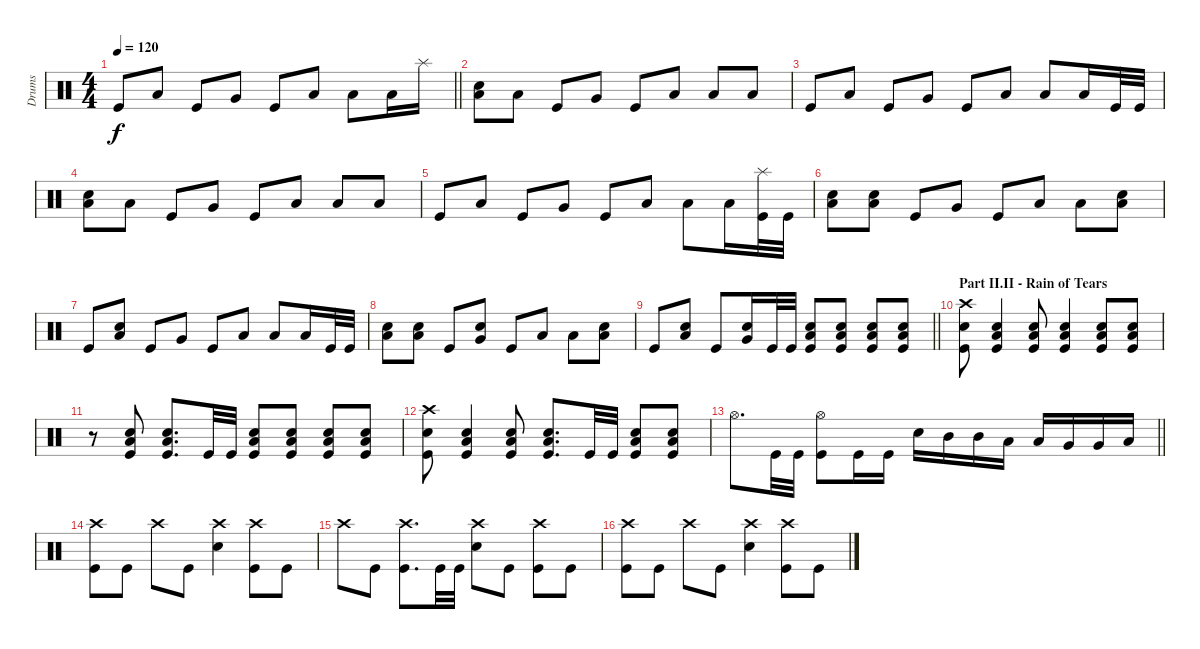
\track ("Drums" "Drums") {instrument percussion}
\staff
\articulation defaults
\ts (4 4)
\tempo 120
\clef neutral
\barLineRight lightlight
\ks c "Kick (hit)".8{dy f} "Low Tom (hit)".8 "Kick (hit)".8 "Very Low Tom (hit)".8 "Kick (hit)".8 "Low Floor Tom (hit)".8 "Low Floor Tom (hit)".8 "Low Floor Tom (hit)".16 "Splash (hit)".16
|
("Low Tom (hit)" "Electric Snare (hit)").8 "Low Tom (hit)".8 "Kick (hit)".8 "Very Low Tom (hit)".8 "Kick (hit)".8 "Low Floor Tom (hit)".8 "Low Floor Tom (hit)".8 "Low Floor Tom (hit)".8 |
"Kick (hit)".8 "Low Tom (hit)".8 "Kick (hit)".8 "Very Low Tom (hit)".8 "Kick (hit)".8 "Low Floor Tom (hit)".8 "Low Floor Tom (hit)".8 "Low Floor Tom (hit)".16 "Kick (hit)".32 "Kick (hit)".32 |
("Low Tom (hit)" "Electric Snare (hit)").8 "Low Tom (hit)".8 "Kick (hit)".8 "Very Low Tom (hit)".8 "Kick (hit)".8 "Low Floor Tom (hit)".8 "Low Floor Tom (hit)".8 "Low Floor Tom (hit)".8 |
"Kick (hit)".8 "Low Tom (hit)".8 "Kick (hit)".8 "Very Low Tom (hit)".8 "Kick (hit)".8 "Low Floor Tom (hit)".8 "Low Floor Tom (hit)".8 "Low Floor Tom (hit)".16 ("Splash (hit)" "Kick (hit)").32 "Kick (hit)".32 |
("Low Tom (hit)" "Electric Snare (hit)").8 ("Low Tom (hit)" "Electric Snare (hit)").8 "Kick (hit)".8 "Very Low Tom (hit)".8 "Kick (hit)".8 "Low Floor Tom (hit)".8 "Low Floor Tom (hit)".8 ("Electric Snare (hit)" "Low Floor Tom (hit)").8 |
"Kick (hit)".8 ("Low Tom (hit)" "Electric Snare (hit)").8 "Kick (hit)".8 "Very Low Tom (hit)".8 "Kick (hit)".8 "Low Floor Tom (hit)".8 "Low Floor Tom (hit)".8 "Low Floor Tom (hit)".16 "Kick (hit)".32 "Kick (hit)".32 |
("Low Tom (hit)" "Electric Snare (hit)").8 ("Low Tom (hit)" "Electric Snare (hit)").8 "Kick (hit)".8 ("Very Low Tom (hit)" "Electric Snare (hit)").8 "Kick (hit)".8 "Low Floor Tom (hit)".8 "Low Floor Tom (hit)".8 ("Electric Snare (hit)" "Low Floor Tom (hit)").8 |
\barLineRight lightlight "Kick (hit)".8
("Low Tom (hit)" "Electric Snare (hit)").8 "Kick (hit)".8 ("Very Low Tom (hit)" "Electric Snare (hit)").16 "Kick (hit)".32 "Kick (hit)".32 ("Low Floor Tom (hit)" "Electric Snare (hit)" "Kick (hit)").8 ("Low Floor Tom (hit)" "Electric Snare (hit)" "Kick (hit)").8 ("Low Floor Tom (hit)" "Electric Snare (hit)" "Kick (hit)").8 ("Low Floor Tom (hit)" "Electric Snare (hit)" "Kick (hit)").8 |
\section ("" "Part II.II - Rain of Tears")
("Crash high (hit)" "Electric Snare (hit)" "Kick (hit)").8 ("Low Floor Tom (hit)" "Electric Snare (hit)" "Kick (hit)").4 ("Low Floor Tom (hit)" "Electric Snare (hit)" "Kick (hit)").8 ("Low Floor Tom (hit)" "Electric Snare (hit)" "Kick (hit)").4 ("Low Floor Tom (hit)" "Electric Snare (hit)" "Kick (hit)").8 ("Low Floor Tom (hit)" "Electric Snare (hit)" "Kick (hit)").8 |
r.8 ("Low Floor Tom (hit)" "Electric Snare (hit)" "Kick (hit)").8 ("Low Floor Tom (hit)" "Electric Snare (hit)" "Kick (hit)").8{d} "Kick (hit)".32 "Kick (hit)".32 ("Low Floor Tom (hit)" "Electric Snare (hit)" "Kick (hit)").8 ("Low Floor Tom (hit)" "Electric Snare (hit)" "Kick (hit)").8 ("Low Floor Tom (hit)" "Electric Snare (hit)" "Kick (hit)").8 ("Low Floor Tom (hit)" "Electric Snare (hit)" "Kick (hit)").8 |
("Crash high (hit)" "Electric Snare (hit)" "Kick (hit)").8 ("Low Floor Tom (hit)" "Electric Snare (hit)" "Kick (hit)").4 ("Low Floor Tom (hit)" "Electric Snare (hit)" "Kick (hit)").8 ("Low Floor Tom (hit)" "Electric Snare (hit)" "Kick (hit)").8{d} "Kick (hit)".32 "Kick (hit)".32 ("Low Floor Tom (hit)" "Electric Snare (hit)" "Kick (hit)").8 ("Low Floor Tom (hit)" "Electric Snare (hit)" "Kick (hit)").8 |
\barLineRight lightlight "Hi-Hat (open)".8{d} "Kick (hit)".32 "Kick (hit)".32
("Hi-Hat (open)" "Kick (hit)").8 "Kick (hit)".16 "Kick (hit)".16 "Electric Snare (hit)".16 "Mid Tom (hit)".16 "Mid Tom (hit)".16 "Low Tom (hit)".16 "Low Tom (hit)".16 "Very Low Tom (hit)".16 "Very Low Tom (hit)".16 "Low Floor Tom (hit)".16 |
("Crash high (hit)" "Kick (hit)").8 "Kick (hit)".8 "Crash high (hit)".8 "Kick (hit)".8 ("Crash high (hit)" "Electric Snare (hit)").4 ("Crash high (hit)" "Kick (hit)").8 "Kick (hit)".8 |
"Crash high (hit)".8 "Kick (hit)".8 ("Crash high (hit)" "Kick (hit)").8{d} "Kick (hit)".32 "Kick (hit)".32 ("Crash high (hit)" "Electric Snare (hit)").8 "Kick (hit)".8 ("Crash high (hit)" "Kick (hit)").8 "Kick (hit)".8 |
("Crash high (hit)" "Kick (hit)").8 "Kick (hit)".8 "Crash high (hit)".8 "Kick (hit)".8 ("Crash high (hit)" "Electric Snare (hit)").4 ("Crash high (hit)" "Kick (hit)").8 "Kick (hit)".8
